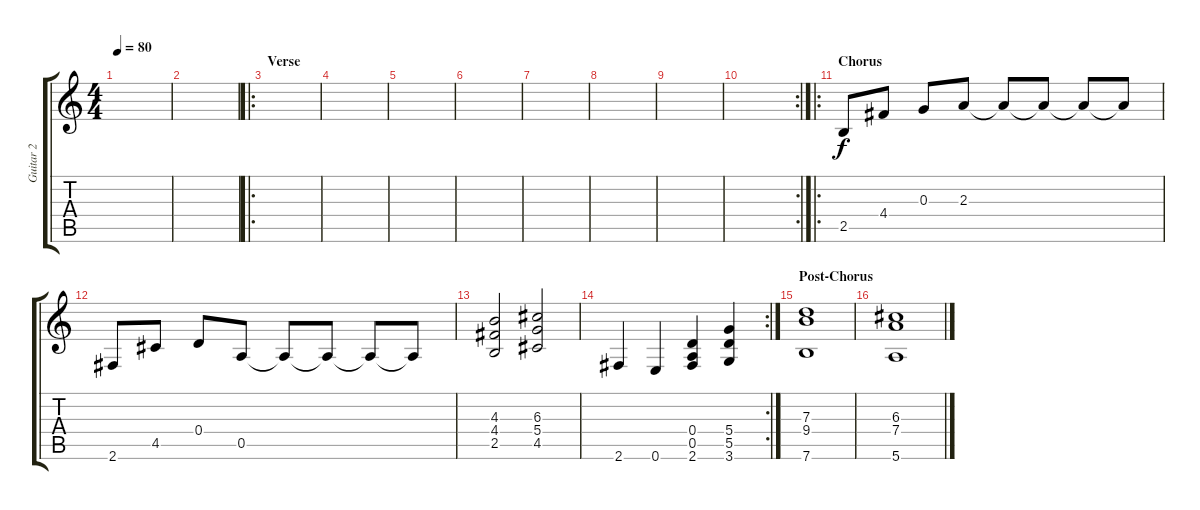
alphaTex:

\track ("Guitar 2" "Guitar 2") {instrument overdrivenguitar}
\staff {score tabs}
\tuning (E4 B3 G3 D3 A2 E2) {hide}
\ts (4 4)
\tempo 80
\clef g2
\ks c
|
|
\ro
\section ("" "Verse")
|
|
|
|
|
|
|
\rc 2
|
\ro
\section ("" "Chorus")
2.5.8{volume 16} 4.4.8 0.3.8 2.3.8 2.3{t}.8 2.3{t}.8 2.3{t}.8 2.3{t}.8 |
2.6.8 4.5.8 0.4.8 0.5.8 0.5{t}.8 0.5{t}.8 0.5{t}.8 0.5{t}.8 |
(4.3 4.4 2.5).2 (6.3 5.4 4.5).2 |
\rc 2
2.6.4 0.6.4 (0.4 0.5 2.6).4 (5.4 5.5 3.6).4 |
\section ("" "Post-Chorus")
(7.3 9.4 7.6).1 |
(6.3 7.4 5.6).1
